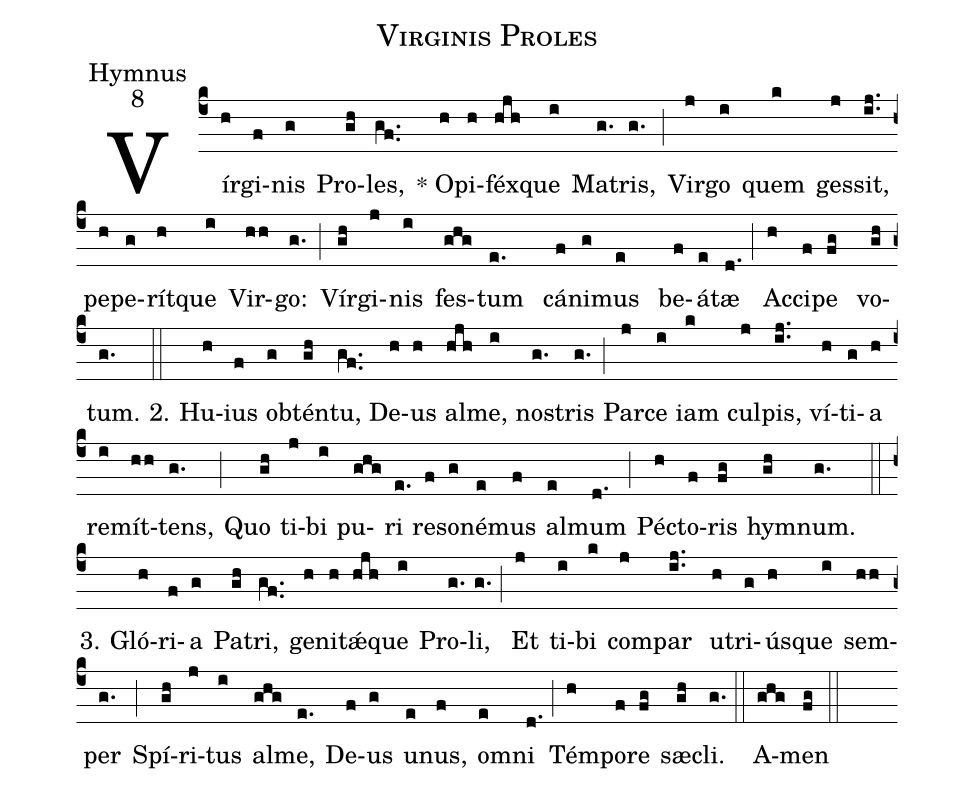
name:Virginis Proles;
office-part:Hymnus;
mode:8;
%%
(c4) Vír(h)gi(f)nis(g) Pro(gh)les,(gf..)  *
O(h)pi(h)féx(hjh)que(i) Mat(g.)ris,(g.) (;)
Vir(j)go(i) quem(k) ges(j)sit,(ij..)
pe(h)pe(g)rít(h)que(i) Vir(hh)go:(g.) (;)
Vír(gh)gi(j)nis(i) fes(ghg)tum (e.)
cá(f)ni(g)mus (e) be(f)á(e)tæ(d.) (;)
Ac(h)ci(f)pe (fg) vo(gh)tum.(g.) (::)


2. Hu(h)ius(f) ob(g)tén(gh)tu,(gf..)
De(h)us(h) al(hjh)me,(i) nos(g.)tris(g.) (;)
Par(j)ce(i) iam(k) cul(j)pis,(ij..)
ví(h)ti(g)a(h) re(i)mít(hh)tens,(g.) (;)
Quo(gh) ti(j)bi(i) pu(ghg)ri(e.)
re(f)so(g)né(e)mus(f) al(e)mum(d.) (;)
Péc(h)to(f)ris(fg) hym(gh)num.(g.) (::)

3. Gló(h)ri(f)a(g) Pa(gh)tri,(gf..)
ge(h)ni(h)tǽ(hjh)que(i) Pro(g.)li,(g.) (;)
Et(j) ti(i)bi(k) com(j)par (ij..)
ut(h)ri(g)ús(h)que(i) sem(hh)per(g.) (;)
Spí(gh)ri(j)tus(i) al(ghg)me,(e.)
De(f)us(g) un(e)us,(f) om(e)ni(d.) (;)
Tém(h)po(f)re(fg) sæ(gh)cli.(g.) (::)

A(ghg)men(fg) (::)
